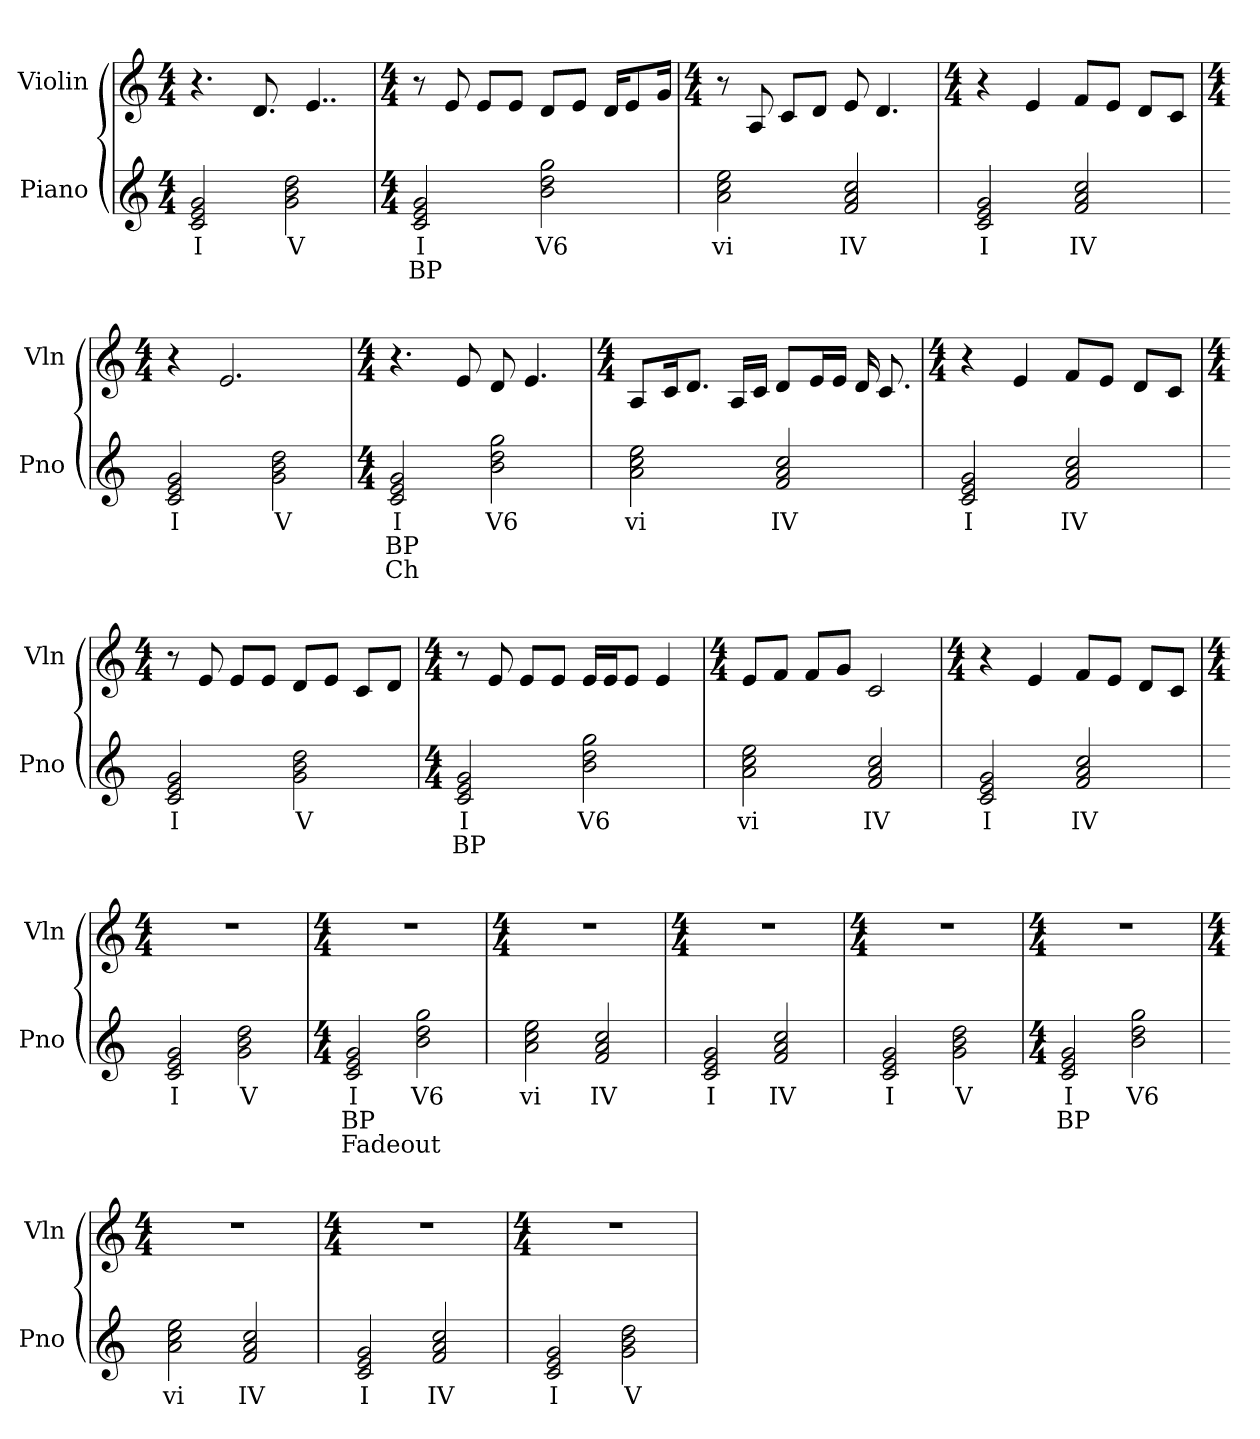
**kern	**text	**text	**text	**kern
*part2	*part2	*part2	*part2	*part1
*staff2	*staff2	*staff2	*staff2	*staff1
*I"Piano	*	*	*	*I"Violin
*I'Pno	*	*	*	*I'Vln
*k[]	*	*	*	*
*C:	*	*	*	*
*M4/4	*	*	*	*M4/4
=	=	=	=	=
2c 2e 2g	I	.	.	4.r
.	.	.	.	8.d
2g 2b 2dd	V	.	.	.
.	.	.	.	4..e
=	=	=	=	=
*k[]	*	*	*	*
*C:	*	*	*	*
*M4/4	*	*	*	*M4/4
2c 2e 2g	I	BP	.	8r
.	.	.	.	8e
.	.	.	.	8eL
.	.	.	.	8eJ
2b 2dd 2gg	V6	.	.	8dL
.	.	.	.	8eJ
.	.	.	.	16dKL
.	.	.	.	8e
.	.	.	.	16gJk
=	=	=	=	=
*k[]	*	*	*	*
*C:	*	*	*	*
*	*	*	*	*M4/4
2a 2cc 2ee	vi	.	.	8r
.	.	.	.	8A
.	.	.	.	8cL
.	.	.	.	8dJ
2f 2a 2cc	IV	.	.	8e
.	.	.	.	4.d
=	=	=	=	=
*k[]	*	*	*	*
*C:	*	*	*	*
*	*	*	*	*M4/4
2c 2e 2g	I	.	.	4r
.	.	.	.	4e
2f 2a 2cc	IV	.	.	8fL
.	.	.	.	8eJ
.	.	.	.	8dL
.	.	.	.	8cJ
=	=	=	=	=
*k[]	*	*	*	*
*C:	*	*	*	*
*	*	*	*	*M4/4
2c 2e 2g	I	.	.	4r
.	.	.	.	2.e
2g 2b 2dd	V	.	.	.
=	=	=	=	=
*k[]	*	*	*	*
*C:	*	*	*	*
*M4/4	*	*	*	*M4/4
2c 2e 2g	I	BP	Ch	4.r
.	.	.	.	8e
2b 2dd 2gg	V6	.	.	8d
.	.	.	.	4.e
=	=	=	=	=
*k[]	*	*	*	*
*C:	*	*	*	*
*	*	*	*	*M4/4
2a 2cc 2ee	vi	.	.	8AL
.	.	.	.	16cK
.	.	.	.	8.dJ
.	.	.	.	16ALL
.	.	.	.	16cJJ
2f 2a 2cc	IV	.	.	8dL
.	.	.	.	16eL
.	.	.	.	16eJJ
.	.	.	.	16dLL
.	.	.	.	8.cJ
=	=	=	=	=
*k[]	*	*	*	*
*C:	*	*	*	*
*	*	*	*	*M4/4
2c 2e 2g	I	.	.	4r
.	.	.	.	4e
2f 2a 2cc	IV	.	.	8fL
.	.	.	.	8eJ
.	.	.	.	8dL
.	.	.	.	8cJ
=	=	=	=	=
*k[]	*	*	*	*
*C:	*	*	*	*
*	*	*	*	*M4/4
2c 2e 2g	I	.	.	8r
.	.	.	.	8e
.	.	.	.	8eL
.	.	.	.	8eJ
2g 2b 2dd	V	.	.	8dL
.	.	.	.	8eJ
.	.	.	.	8cL
.	.	.	.	8dJ
=	=	=	=	=
*k[]	*	*	*	*
*C:	*	*	*	*
*M4/4	*	*	*	*M4/4
2c 2e 2g	I	BP	.	8r
.	.	.	.	8e
.	.	.	.	8eL
.	.	.	.	8eJ
2b 2dd 2gg	V6	.	.	16eLL
.	.	.	.	16eJ
.	.	.	.	8eJ
.	.	.	.	4e
=	=	=	=	=
*k[]	*	*	*	*
*C:	*	*	*	*
*	*	*	*	*M4/4
2a 2cc 2ee	vi	.	.	8eL
.	.	.	.	8fJ
.	.	.	.	8fL
.	.	.	.	8gJ
2f 2a 2cc	IV	.	.	2c
=	=	=	=	=
*k[]	*	*	*	*
*C:	*	*	*	*
*	*	*	*	*M4/4
2c 2e 2g	I	.	.	4r
.	.	.	.	4e
2f 2a 2cc	IV	.	.	8fL
.	.	.	.	8eJ
.	.	.	.	8dL
.	.	.	.	8cJ
=	=	=	=	=
*k[]	*	*	*	*
*C:	*	*	*	*
*	*	*	*	*M4/4
2c 2e 2g	I	.	.	1r
2g 2b 2dd	V	.	.	.
=	=	=	=	=
*k[]	*	*	*	*
*C:	*	*	*	*
*M4/4	*	*	*	*M4/4
2c 2e 2g	I	BP	Fadeout	1r
2b 2dd 2gg	V6	.	.	.
=	=	=	=	=
*k[]	*	*	*	*
*C:	*	*	*	*
*	*	*	*	*M4/4
2a 2cc 2ee	vi	.	.	1r
2f 2a 2cc	IV	.	.	.
=	=	=	=	=
*k[]	*	*	*	*
*C:	*	*	*	*
*	*	*	*	*M4/4
2c 2e 2g	I	.	.	1r
2f 2a 2cc	IV	.	.	.
=	=	=	=	=
*k[]	*	*	*	*
*C:	*	*	*	*
*	*	*	*	*M4/4
2c 2e 2g	I	.	.	1r
2g 2b 2dd	V	.	.	.
=	=	=	=	=
*k[]	*	*	*	*
*C:	*	*	*	*
*M4/4	*	*	*	*M4/4
2c 2e 2g	I	BP	.	1r
2b 2dd 2gg	V6	.	.	.
=	=	=	=	=
*k[]	*	*	*	*
*C:	*	*	*	*
*	*	*	*	*M4/4
2a 2cc 2ee	vi	.	.	1r
2f 2a 2cc	IV	.	.	.
=	=	=	=	=
*k[]	*	*	*	*
*C:	*	*	*	*
*	*	*	*	*M4/4
2c 2e 2g	I	.	.	1r
2f 2a 2cc	IV	.	.	.
=	=	=	=	=
*k[]	*	*	*	*
*C:	*	*	*	*
*	*	*	*	*M4/4
2c 2e 2g	I	.	.	1r
2g 2b 2dd	V	.	.	.
=	=	=	=	=
*-	*-	*-	*-	*-
